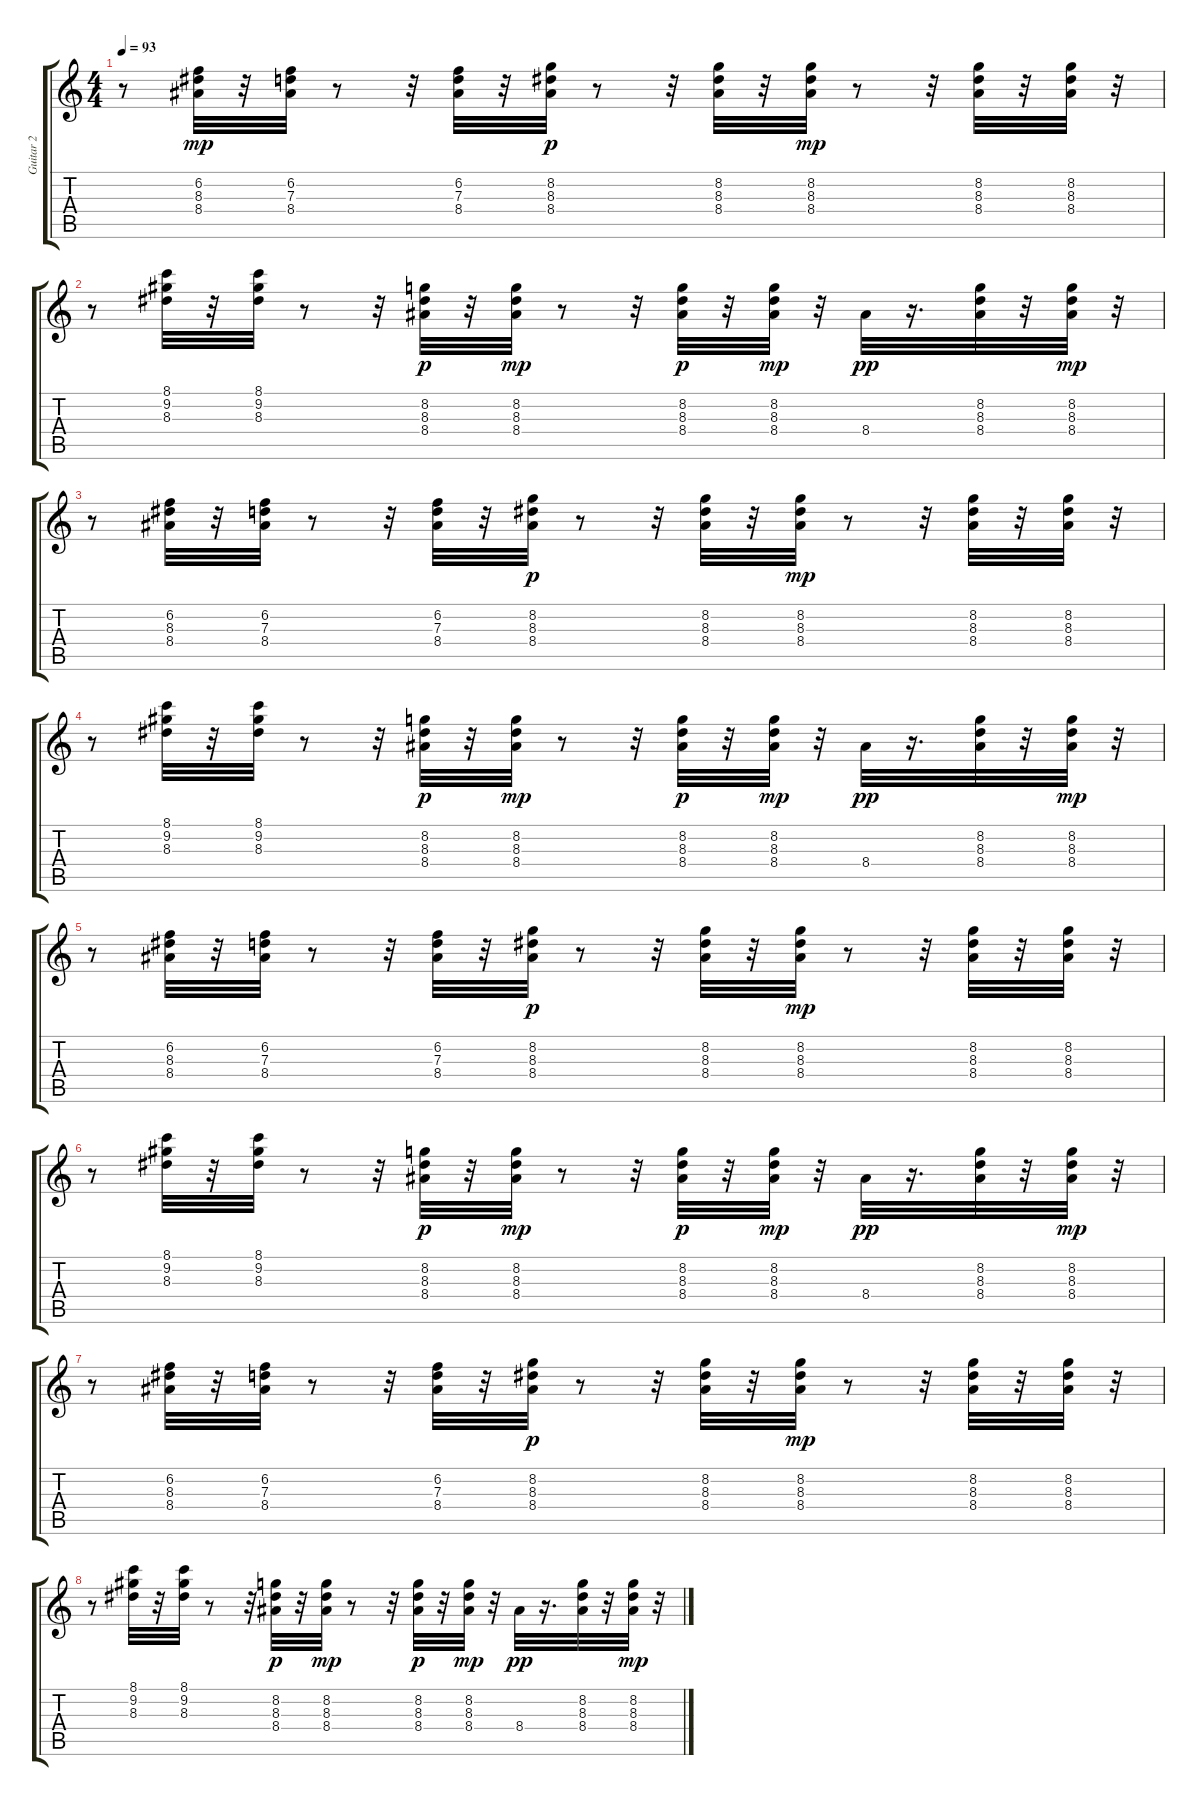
\track ("Guitar 2" "Guitar 2") {instrument electricguitarmuted}
\staff {score tabs}
\tuning (E4 B3 G3 D3 A2 E2) {hide}
\ts (4 4)
\tempo 93
\clef g2
\ks c
r.8{dy mp} (6.2 8.3 8.4).32 r.32 (6.2 7.3 8.4).32 r.8 r.32 (6.2 7.3 8.4).32 r.32 (8.2 8.3 8.4).32{dy p} r.8 r.32 (8.2 8.3 8.4).32 r.32 (8.2 8.3 8.4).32{dy mp} r.8 r.32 (8.2 8.3 8.4).32 r.32 (8.2 8.3 8.4).32 r.32 |
r.8 (8.1 9.2 8.3).32 r.32 (8.1 9.2 8.3).32 r.8 r.32 (8.2 8.3 8.4).32{dy p} r.32 (8.2 8.3 8.4).32{dy mp} r.8 r.32 (8.2 8.3 8.4).32{dy p} r.32 (8.2 8.3 8.4).32{dy mp} r.32 8.4.32{dy pp} r.16{d} (8.2 8.3 8.4).32 r.32 (8.2 8.3 8.4).32{dy mp} r.32 |
r.8 (6.2 8.3 8.4).32 r.32 (6.2 7.3 8.4).32 r.8 r.32 (6.2 7.3 8.4).32 r.32 (8.2 8.3 8.4).32{dy p} r.8 r.32 (8.2 8.3 8.4).32 r.32 (8.2 8.3 8.4).32{dy mp} r.8 r.32 (8.2 8.3 8.4).32 r.32 (8.2 8.3 8.4).32 r.32 |
r.8 (8.1 9.2 8.3).32 r.32 (8.1 9.2 8.3).32 r.8 r.32 (8.2 8.3 8.4).32{dy p} r.32 (8.2 8.3 8.4).32{dy mp} r.8 r.32 (8.2 8.3 8.4).32{dy p} r.32 (8.2 8.3 8.4).32{dy mp} r.32 8.4.32{dy pp} r.16{d} (8.2 8.3 8.4).32 r.32 (8.2 8.3 8.4).32{dy mp} r.32 |
r.8 (6.2 8.3 8.4).32 r.32 (6.2 7.3 8.4).32 r.8 r.32 (6.2 7.3 8.4).32 r.32 (8.2 8.3 8.4).32{dy p} r.8 r.32 (8.2 8.3 8.4).32 r.32 (8.2 8.3 8.4).32{dy mp} r.8 r.32 (8.2 8.3 8.4).32 r.32 (8.2 8.3 8.4).32 r.32 |
r.8 (8.1 9.2 8.3).32 r.32 (8.1 9.2 8.3).32 r.8 r.32 (8.2 8.3 8.4).32{dy p} r.32 (8.2 8.3 8.4).32{dy mp} r.8 r.32 (8.2 8.3 8.4).32{dy p} r.32 (8.2 8.3 8.4).32{dy mp} r.32 8.4.32{dy pp} r.16{d} (8.2 8.3 8.4).32 r.32 (8.2 8.3 8.4).32{dy mp} r.32 |
r.8 (6.2 8.3 8.4).32 r.32 (6.2 7.3 8.4).32 r.8 r.32 (6.2 7.3 8.4).32 r.32 (8.2 8.3 8.4).32{dy p} r.8 r.32 (8.2 8.3 8.4).32 r.32 (8.2 8.3 8.4).32{dy mp} r.8 r.32 (8.2 8.3 8.4).32 r.32 (8.2 8.3 8.4).32 r.32 |
r.8 (8.1 9.2 8.3).32 r.32 (8.1 9.2 8.3).32 r.8 r.32 (8.2 8.3 8.4).32{dy p} r.32 (8.2 8.3 8.4).32{dy mp} r.8 r.32 (8.2 8.3 8.4).32{dy p} r.32 (8.2 8.3 8.4).32{dy mp} r.32 8.4.32{dy pp} r.16{d} (8.2 8.3 8.4).32 r.32 (8.2 8.3 8.4).32{dy mp} r.32
